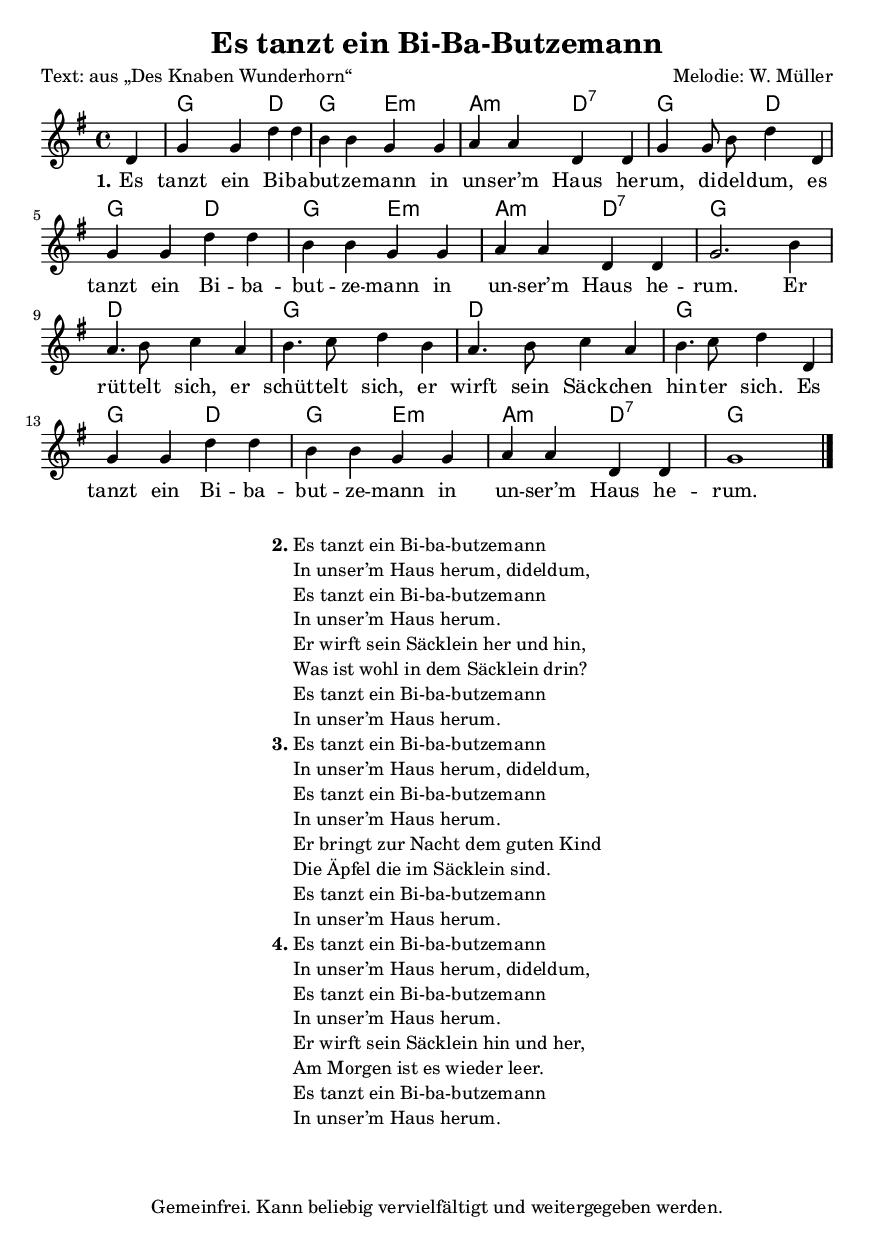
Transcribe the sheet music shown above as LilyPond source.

% Dieses Notenblatt wurde erstellt von Carsten Knittel [http://www.mcnoten.de]
%
% Kontakt: info@mcnoten.de
%
% geringfügige Änderungen von Hauke Rehr

\include "deutsch.ly"
\include "default.ly"

\version "2.12.3"
\header {
  title = "Es tanzt ein Bi-Ba-Butzemann"
  poet = "Text: aus „Des Knaben Wunderhorn“"
  composer = "Melodie: W. Müller"
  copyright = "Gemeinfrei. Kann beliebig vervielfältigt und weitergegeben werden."
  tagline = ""
}

#(set-global-staff-size 16)

akkorde = \chordmode {
  s4 c2 g2 c2 a2:m d2:m g2:7 c2 g2
  c2 g2 c2 a2:m d2:m g2:7 c1 g1 c1
  g1 c1 c2 g2 c2 a2:m d2:m g2:7 c1
}

melodie = \relative c' {
  \partial4
  g'4 | c c g' g | e e c c | d d g, g | c c8 e g4 g,
  \break
  c c g' g | e e c c | d d g, g | c2. e4
  \break
  d4. e8  f4 d | e4. f8 g4 e | d4. e8  f4 d | e4. f8 g4 g,
  \break
  c c g' g | e e c c | d d g, g | c1 \bar "|."
}

text = \lyricmode {
  \set stanza = "1."
  Es tanzt ein Bi -- ba -- but -- ze -- mann
  in un -- ser’m Haus he -- rum, di -- del -- dum,
  es tanzt ein Bi -- ba -- but -- ze -- mann
  in un -- ser’m Haus he -- rum.

  Er rüt -- telt sich, er schüt -- telt sich,
  er wirft sein Säck -- chen hin -- ter sich.
  Es tanzt ein Bi -- ba -- but -- ze -- mann
  in un -- ser’m Haus he -- rum.
}

\score {
  \transpose c' g {
    <<
      \new ChordNames { \akkorde }
      \new Voice = "Lied" {
        \autoBeamOff
        \clef "treble"
        \time 4/4
        \key c\major
        \melodie
      }
      \new Lyrics \lyricsto "Lied" { \text }
    >>
  }
}

\markup {
  \fill-line {
    % Kann entfernt werden, wenn wenig Platz auf der Seite ist
    \column {
      \line {
        \bold "2."
        \column {
          "Es tanzt ein Bi-ba-butzemann"
          "In unser’m Haus herum, dideldum,"
          "Es tanzt ein Bi-ba-butzemann"
          "In unser’m Haus herum."
          "Er wirft sein Säcklein her und hin,"
          "Was ist wohl in dem Säcklein drin?"
          "Es tanzt ein Bi-ba-butzemann"
          "In unser’m Haus herum."
        }
      }
      \hspace #0.1 % Vertikaler Abstand zwischen Strophen
      \line {
        \bold "3."
        \column {
          "Es tanzt ein Bi-ba-butzemann"
          "In unser’m Haus herum, dideldum,"
          "Es tanzt ein Bi-ba-butzemann"
          "In unser’m Haus herum."
          "Er bringt zur Nacht dem guten Kind"
          "Die Äpfel die im Säcklein sind."
          "Es tanzt ein Bi-ba-butzemann"
          "In unser’m Haus herum."
        }
      }
      \hspace #0.1 % Vertikaler Abstand zwischen Strophen
      \line {
        \bold "4."
        \column {
          "Es tanzt ein Bi-ba-butzemann"
          "In unser’m Haus herum, dideldum,"
          "Es tanzt ein Bi-ba-butzemann"
          "In unser’m Haus herum."
          "Er wirft sein Säcklein hin und her,"
          "Am Morgen ist es wieder leer."
          "Es tanzt ein Bi-ba-butzemann"
          "In unser’m Haus herum."
        }
      }
    }
  }
  \hspace #0.1 % zusätzlichen Platz für den rechten Rand
  % kann entfernt werden, wenn wenig Platz auf der Seite ist
}

 % some settings % vim: sw=2 et
